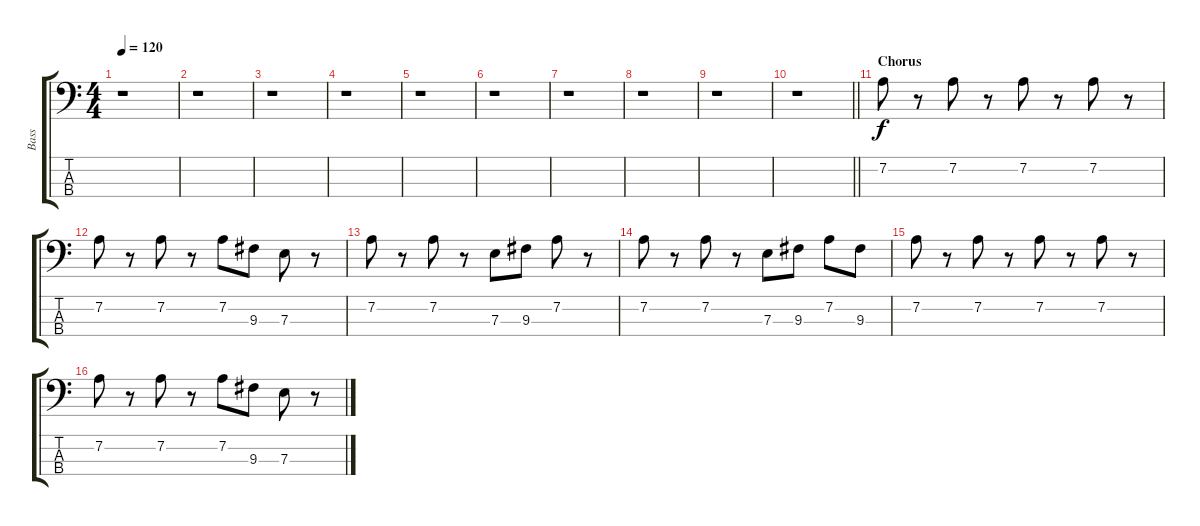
\track ("Bass" "Bass") {instrument electricbassfinger}
\staff {score tabs}
\tuning (G2 D2 A1 E1) {hide}
\ts (4 4)
\tempo 120
\clef f4
\ks c
r.1{dy f} |
r.1 |
r.1 |
r.1 |
r.1 |
r.1 |
r.1 |
r.1 |
r.1 |
\barLineRight lightlight
r.1 |
\section ("" "Chorus")
7.2.8 r.8 7.2.8 r.8 7.2.8 r.8 7.2.8 r.8 |
7.2.8 r.8 7.2.8 r.8 7.2.8 9.3.8 7.3.8 r.8 |
7.2.8 r.8 7.2.8 r.8 7.3.8 9.3.8 7.2.8 r.8 |
7.2.8 r.8 7.2.8 r.8 7.3.8 9.3.8 7.2.8 9.3.8 |
7.2.8 r.8 7.2.8 r.8 7.2.8 r.8 7.2.8 r.8 |
7.2.8 r.8 7.2.8 r.8 7.2.8 9.3.8 7.3.8 r.8
